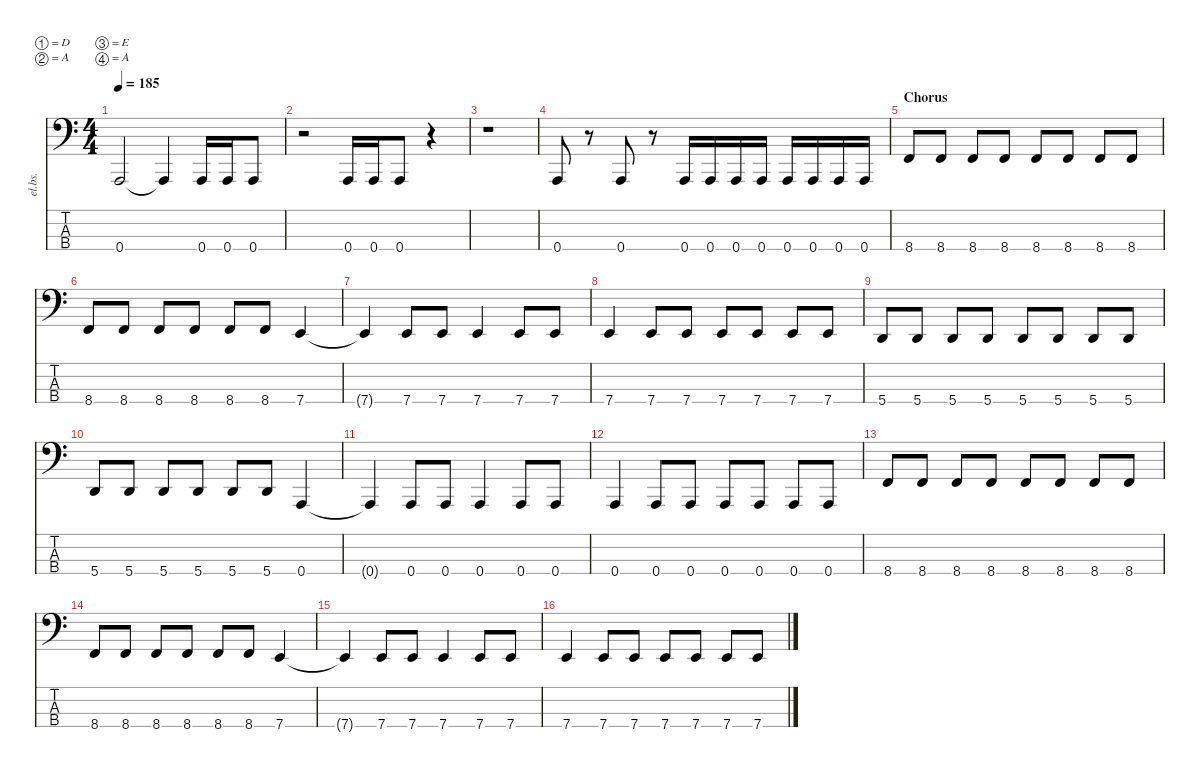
\defaultSystemsLayout 4
\hideDynamics
\bracketExtendMode nobrackets
\track ("Electric Bass - Michal" "el.bs.") {instrument electricbasspick}
\staff {score tabs}
\tuning (D2 A1 E1 A0)
\ts (4 4)
\tempo 185
\clef f4
\ks c
0.4.2{dy mf} 0.4{t}.4 0.4.16 0.4.16 0.4.8 |
r.2 0.4.16 0.4.16 0.4.8 r.4 |
r.1 |
0.4.8 r.8 0.4.8 r.8 0.4.16 0.4.16 0.4.16 0.4.16 0.4.16 0.4.16 0.4.16 0.4.16 |
\section ("" "Chorus")
8.4.8 8.4.8 8.4.8 8.4.8 8.4.8 8.4.8 8.4.8 8.4.8 |
8.4.8 8.4.8 8.4.8 8.4.8 8.4.8 8.4.8 7.4.4 |
7.4{t}.4 7.4.8 7.4.8 7.4.4 7.4.8 7.4.8 |
7.4.4 7.4.8 7.4.8 7.4.8 7.4.8 7.4.8 7.4.8 |
5.4.8 5.4.8 5.4.8 5.4.8 5.4.8 5.4.8 5.4.8 5.4.8 |
5.4.8 5.4.8 5.4.8 5.4.8 5.4.8 5.4.8 0.4.4 |
0.4{t}.4 0.4.8 0.4.8 0.4.4 0.4.8 0.4.8 |
0.4.4 0.4.8 0.4.8 0.4.8 0.4.8 0.4.8 0.4.8 |
8.4.8 8.4.8 8.4.8 8.4.8 8.4.8 8.4.8 8.4.8 8.4.8 |
8.4.8 8.4.8 8.4.8 8.4.8 8.4.8 8.4.8 7.4.4 |
7.4{t}.4 7.4.8 7.4.8 7.4.4 7.4.8 7.4.8 |
7.4.4 7.4.8 7.4.8 7.4.8 7.4.8 7.4.8 7.4.8
